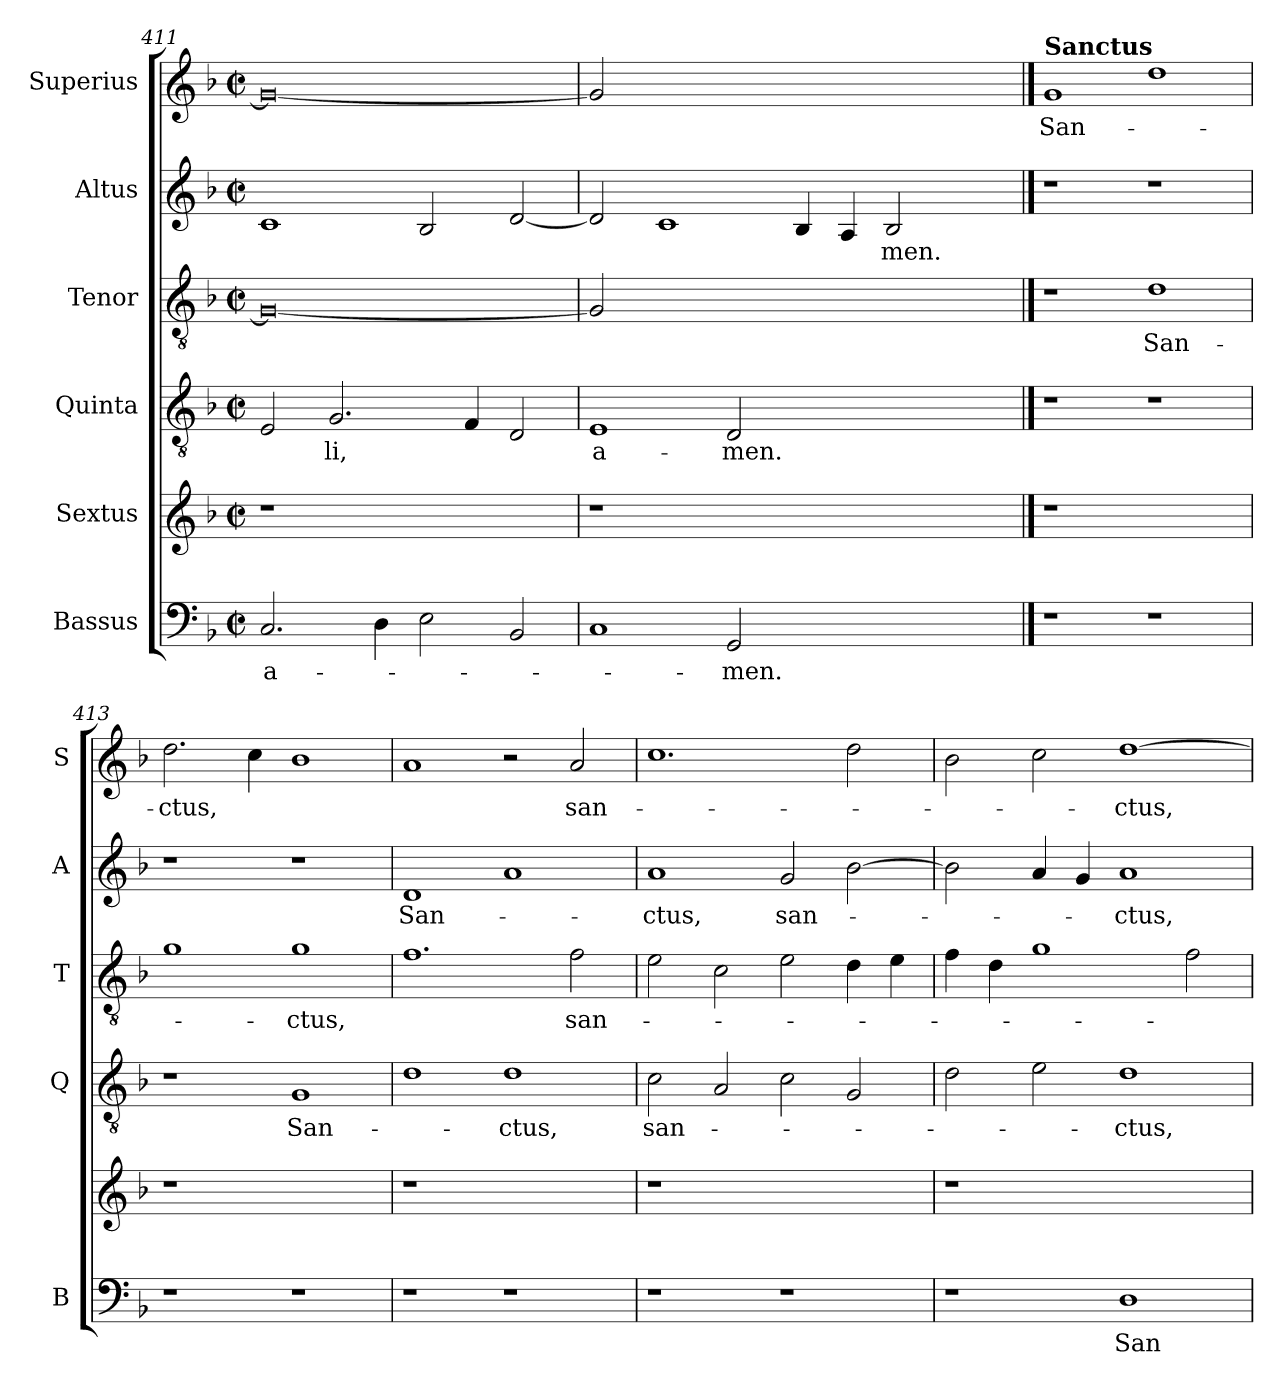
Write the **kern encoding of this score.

**kern	**text	**kern	**kern	**text	**kern	**text	**kern	**text	**kern	**text
*part6	*part6	*part5	*part4	*part4	*part3	*part3	*part2	*part2	*part1	*part1
*staff6	*staff6	*staff5	*staff4	*staff4	*staff3	*staff3	*staff2	*staff2	*staff1	*staff1
*I"Bassus	*	*I"Sextus	*I"Quinta	*	*I"Tenor	*	*I"Altus	*	*I"Superius	*
*I'B	*	*	*I'Q	*	*I'T	*	*I'A	*	*I'S	*
*clefF4	*	*clefG2	*clefGv2	*	*clefGv2	*	*clefG2	*	*clefG2	*
*k[b-]	*	*k[b-]	*k[b-]	*	*k[b-]	*	*k[b-]	*	*k[b-]	*
*F:	*	*F:	*F:	*	*F:	*	*F:	*	*F:	*
*M2/2	*	*M2/2	*M2/2	*	*M2/2	*	*M2/2	*	*M2/2	*
*met(c|)	*	*met(c|)	*met(c|)	*	*met(c|)	*	*met(c|)	*	*met(c|)	*
=411	=411	=411	=411	=411	=411	=411	=411	=411	=411	=411
!	!LO:LY:b	!	!	!	!	!	!	!	!	!
2.C/	a-	1r	2E/	.	0G_	.	1c	.	0g_	.
!	!	!	!	!LO:LY:b	!	!	!	!	!	!
.	.	.	2.G/	-li,	.	.	.	.	.	.
4D\	.	.	.	.	.	.	.	.	.	.
2E\	.	1ryy	.	.	.	.	2B-/	.	.	.
.	.	.	4F/	.	.	.	.	.	.	.
2BB-/	.	.	2D/	.	.	.	[2d/	.	.	.
=412	=412	=412	=412	=412	=412	=412	=412	=412	=412	=412
!	!	!	!	!LO:LY:b	!	!	!	!	!	!
1C	.	1r	1E	a-	2G/]	.	2d/]	.	2g/]	.
.	.	.	.	.	2ryy	.	1c	.	2ryy	.
!	!LO:LY:b	!	!	!LO:LY:b	!	!	!	!	!	!
2GG/	-men.	0ryy	2D/	-men.	2ryy	.	.	.	2ryy	.
2ryy	.	.	2ryy	.	2ryy	.	4B-/	.	2ryy	.
.	.	.	.	.	.	.	4A/	.	.	.
!	!	!	!	!	!	!	!	!LO:LY:b	!	!
2ryy	.	.	2ryy	.	2ryy	.	2B-/	-men.	2ryy	.
2ryy	.	.	2ryy	.	2ryy	.	2ryy	.	2ryy	.
!!LO:PB:g=z
==412X4	==412X4	==412X4	==412X4	==412X4	==412X4	==412X4	==412X4	==412X4	==412X4	==412X4
!	!	!	!	!	!	!	!	!	!LO:TX:a:B:t=Sanctus	!
!	!	!	!	!	!	!	!	!	!	!LO:LY:b
1r	.	1r	1r	.	1r	.	1r	.	1g	San-
!	!	!	!	!	!	!LO:LY:b	!	!	!	!
1r	.	1ryy	1r	.	1d	San-	1r	.	1dd	.
=413	=413	=413	=413	=413	=413	=413	=413	=413	=413	=413
!	!	!	!	!	!	!	!	!	!	!LO:LY:b
1r	.	1r	1r	.	1g	.	1r	.	2.dd\	-ctus,
.	.	.	.	.	.	.	.	.	4cc\	.
!	!	!	!	!LO:LY:b	!	!LO:LY:b	!	!	!	!
1r	.	1ryy	1G	San-	1g	-ctus,	1r	.	1b-	.
=414	=414	=414	=414	=414	=414	=414	=414	=414	=414	=414
!	!	!	!	!	!	!	!	!LO:LY:b	!	!
1r	.	1r	1d	.	1.f	.	1d	San-	1a	.
!	!	!	!	!LO:LY:b	!	!	!	!	!	!
1r	.	1ryy	1d	-ctus,	.	.	1a	.	2r	.
!	!	!	!	!	!	!LO:LY:b	!	!	!	!LO:LY:b
.	.	.	.	.	2f\	san-	.	.	2a/	san-
=415	=415	=415	=415	=415	=415	=415	=415	=415	=415	=415
!	!	!	!	!LO:LY:b	!	!	!	!LO:LY:b	!	!
1r	.	1r	2c\	san-	2e\	.	1a	-ctus,	1.cc	.
.	.	.	2A/	.	2c\	.	.	.	.	.
!	!	!	!	!	!	!	!	!LO:LY:b	!	!
1r	.	1ryy	2c\	.	2e\	.	2g/	san-	.	.
.	.	.	2G/	.	4d\	.	[2b-\	.	2dd\	.
.	.	.	.	.	4e\	.	.	.	.	.
=416	=416	=416	=416	=416	=416	=416	=416	=416	=416	=416
1r	.	1r	2d\	.	4f\	.	2b-\]	.	2b-\	.
.	.	.	.	.	4d\	.	.	.	.	.
.	.	.	2e\	.	1g	.	4a/	.	2cc\	.
.	.	.	.	.	.	.	4g/	.	.	.
!	!LO:LY:b	!	!	!LO:LY:b	!	!	!	!LO:LY:b	!	!LO:LY:b
1D	San-	1ryy	1d	-ctus,	.	.	1a	-ctus,	[1dd	-ctus,
.	.	.	.	.	2f\	.	.	.	.	.
=	=	=	=	=	=	=	=	=	=	=
*-	*-	*-	*-	*-	*-	*-	*-	*-	*-	*-
